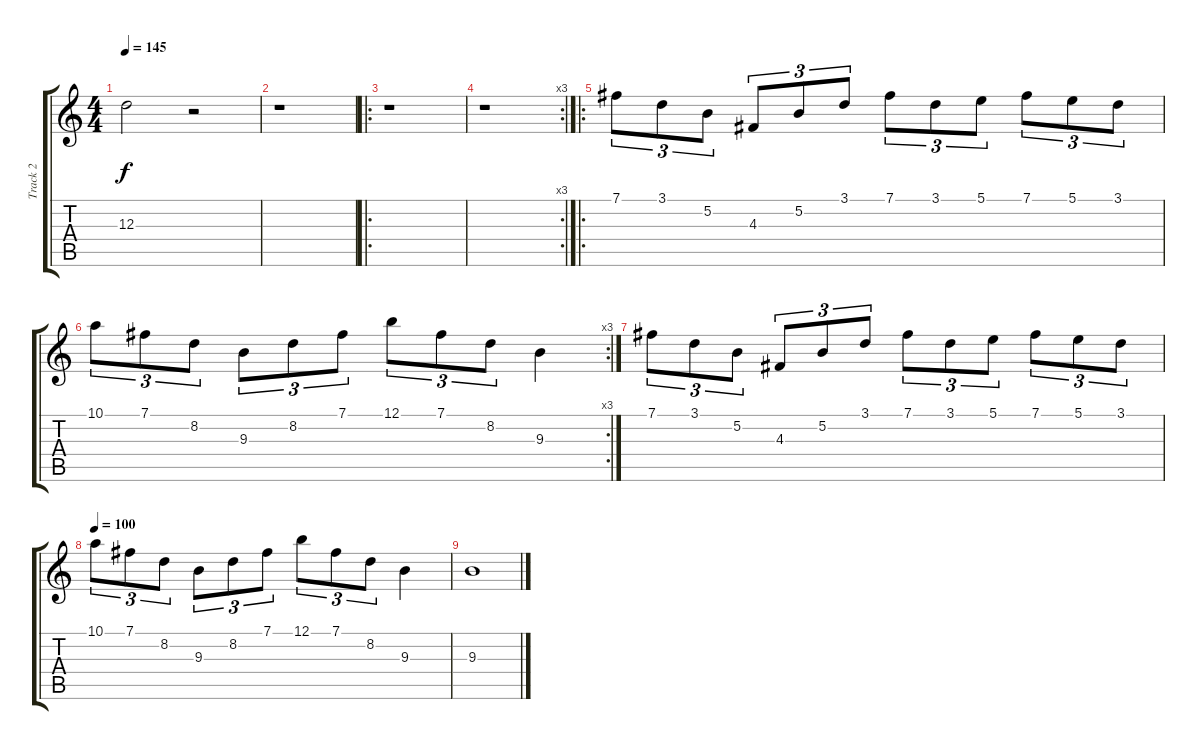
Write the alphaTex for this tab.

\track ("Track 2" "Track 2") {instrument distortionguitar}
\staff {score tabs}
\tuning (B3 Gb3 D3 A2 E2 B1) {hide}
\ts (4 4)
\tempo 145
\clef g2
\ks c
12.3{t}.2{dy f} r.2 |
r.1 |
\ro
r.1 |
\rc 3
r.1 |
\ro
7.1.8{tu (3 2)} 3.1.8{tu (3 2)} 5.2.8{tu (3 2)} 4.3.8{tu (3 2)} 5.2.8{tu (3 2)} 3.1.8{tu (3 2)} 7.1.8{tu (3 2)} 3.1.8{tu (3 2)} 5.1.8{tu (3 2)} 7.1.8{tu (3 2)} 5.1.8{tu (3 2)} 3.1.8{tu (3 2)} |
\rc 3
10.1.8{tu (3 2)} 7.1.8{tu (3 2)} 8.2.8{tu (3 2)} 9.3.8{tu (3 2)} 8.2.8{tu (3 2)} 7.1.8{tu (3 2)} 12.1.8{tu (3 2)} 7.1.8{tu (3 2)} 8.2.8{tu (3 2)} 9.3.4 |
7.1.8{tu (3 2)} 3.1.8{tu (3 2)} 5.2.8{tu (3 2)} 4.3.8{tu (3 2)} 5.2.8{tu (3 2)} 3.1.8{tu (3 2)} 7.1.8{tu (3 2)} 3.1.8{tu (3 2)} 5.1.8{tu (3 2)} 7.1.8{tu (3 2)} 5.1.8{tu (3 2)} 3.1.8{tu (3 2)} |
\tempo 100
10.1.8{tu (3 2)} 7.1.8{tu (3 2)} 8.2.8{tu (3 2)} 9.3.8{tu (3 2)} 8.2.8{tu (3 2)} 7.1.8{tu (3 2)} 12.1.8{tu (3 2)} 7.1.8{tu (3 2)} 8.2.8{tu (3 2)} 9.3.4 |
9.3.1
